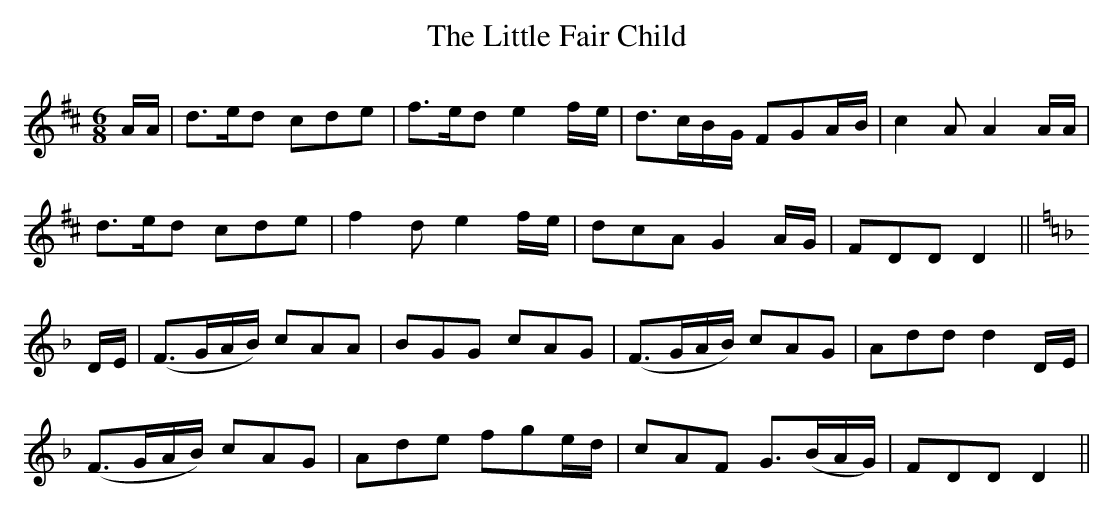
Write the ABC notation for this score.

X:1
T: The Little Fair Child
M: 6/8
L: 1/8
K: D
A/A/ | d>ed cde | f>ed e2 f/-e/ | d>-cB/-G/ FGA/-B/ | c2 A A2 A/A/ |
d>ed cde | f2 d e2 f/-e/ | dcA G2 A/-G/ | FDD D2 ||
K: Dm
D/E/ | (F>GA/B/) cAA | BGG cAG | (F>GA/B/) cAG | Add d2 D/-E/ |
(F>GA/B/) cAG | Ade f-ge/-d/ | cAF G>(BA/G/) | FDD D2 ||
